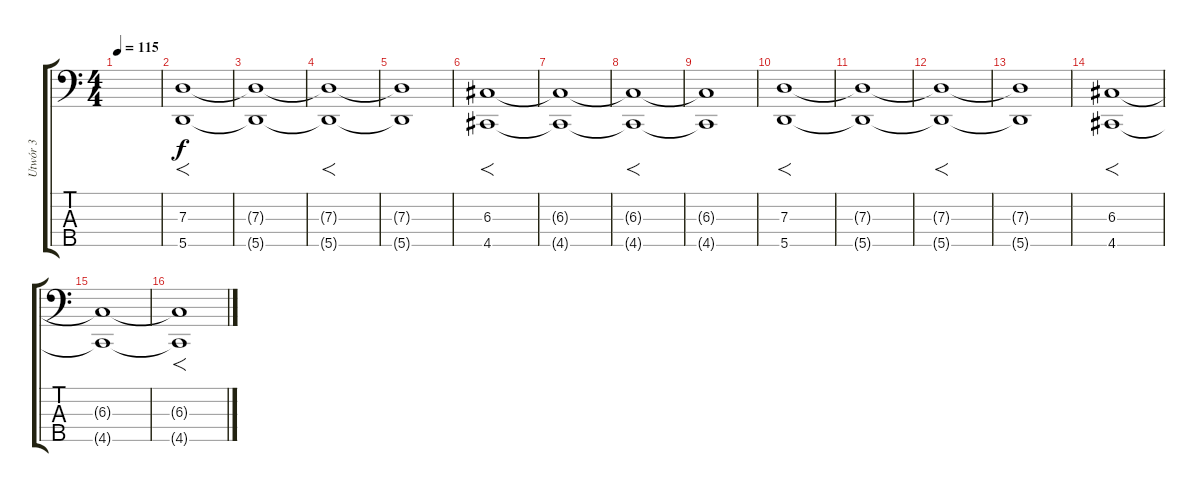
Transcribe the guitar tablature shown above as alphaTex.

\track ("Utwór 3" "Utwór 3") {instrument overdrivenguitar}
\staff {score tabs}
\tuning (F2 C2 G1 D1 A0) {hide}
\ts (4 4)
\tempo 115
\clef f4
\ks c
|
(7.3 5.5).1{f} |
(7.3{t} 5.5{t}).1 |
(7.3{t} 5.5{t}).1{f} |
(7.3{t} 5.5{t}).1 |
(6.3 4.5).1{f} |
(6.3{t} 4.5{t}).1 |
(6.3{t} 4.5{t}).1{f} |
(6.3{t} 4.5{t}).1 |
(7.3 5.5).1{f} |
(7.3{t} 5.5{t}).1 |
(7.3{t} 5.5{t}).1{f} |
(7.3{t} 5.5{t}).1 |
(6.3 4.5).1{f} |
(6.3{t} 4.5{t}).1 |
(6.3{t} 4.5{t}).1{f}
